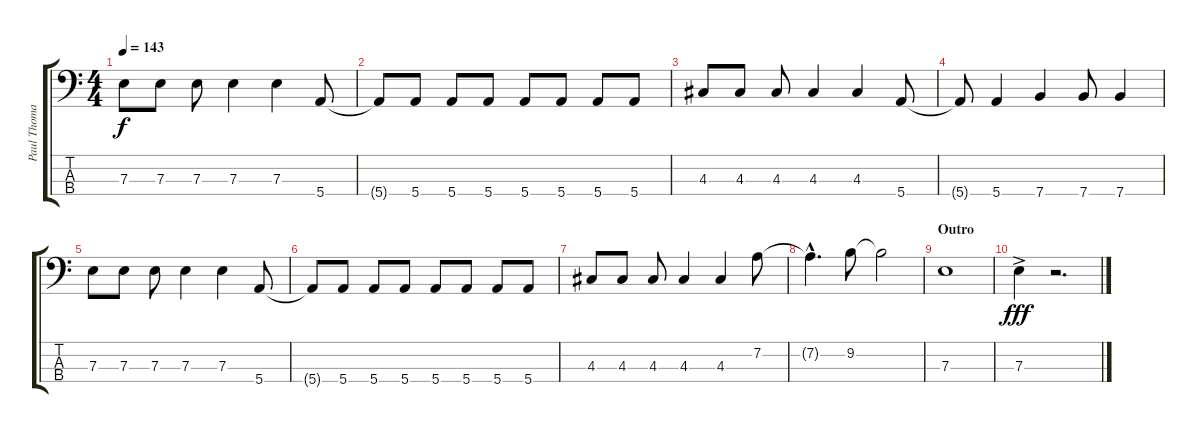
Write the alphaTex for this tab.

\track ("Paul Thomas - Bass" "Paul Thoma") {instrument electricbassfinger}
\staff {score tabs}
\tuning (G2 D2 A1 E1) {hide}
\ts (4 4)
\tempo 143
\clef f4
\ks c
7.3.8{dy f} 7.3.8 7.3.8 7.3.4 7.3.4 5.4.8 |
5.4{t}.8 5.4.8 5.4.8 5.4.8 5.4.8 5.4.8 5.4.8 5.4.8 |
4.3.8 4.3.8 4.3.8 4.3.4 4.3.4 5.4.8 |
5.4{t}.8 5.4.4 7.4.4 7.4.8 7.4.4 |
7.3.8 7.3.8 7.3.8 7.3.4 7.3.4 5.4.8 |
5.4{t}.8 5.4.8 5.4.8 5.4.8 5.4.8 5.4.8 5.4.8 5.4.8 |
4.3.8 4.3.8 4.3.8 4.3.4 4.3.4 7.2.8 |
7.2{hac t}.4{d} 9.2.8 9.2{t}.2 |
\section ("" "Outro")
7.3.1 |
7.3{ac}.4{dy fff} r.2{d}
